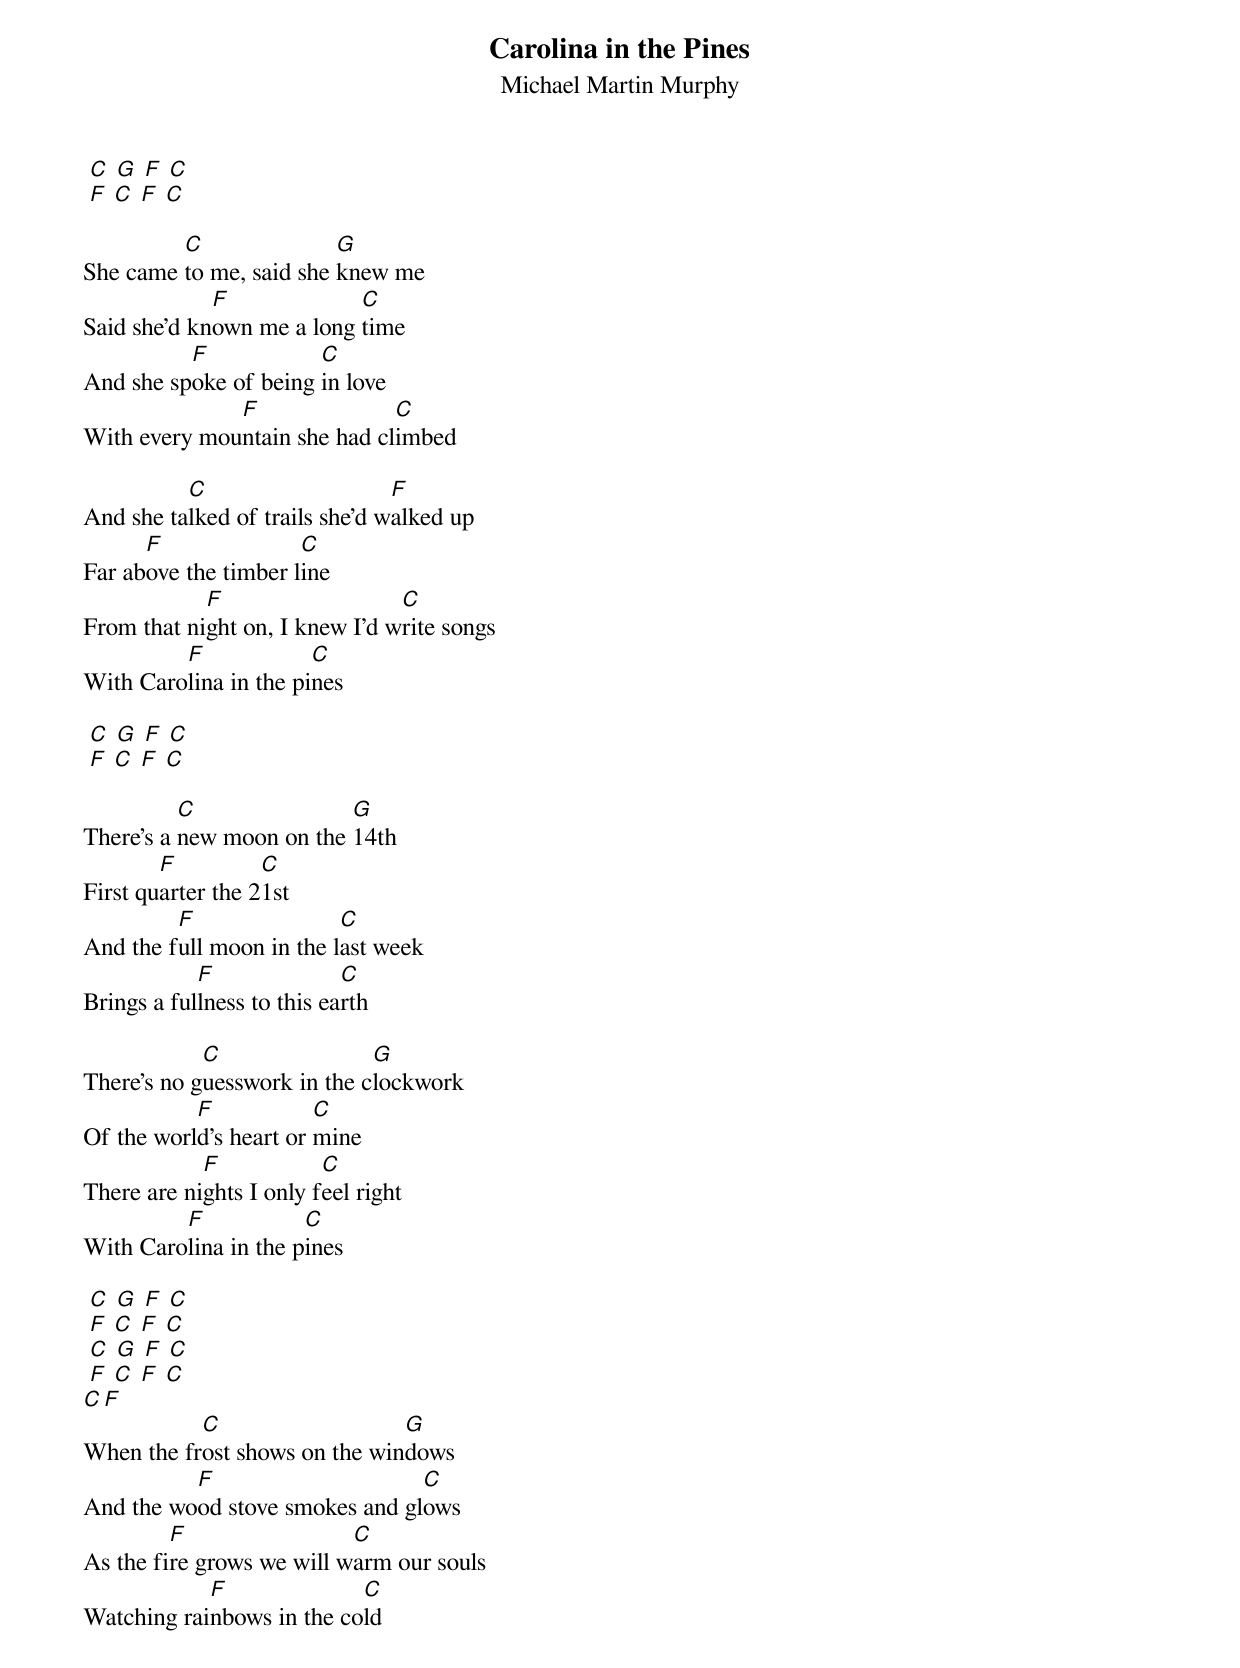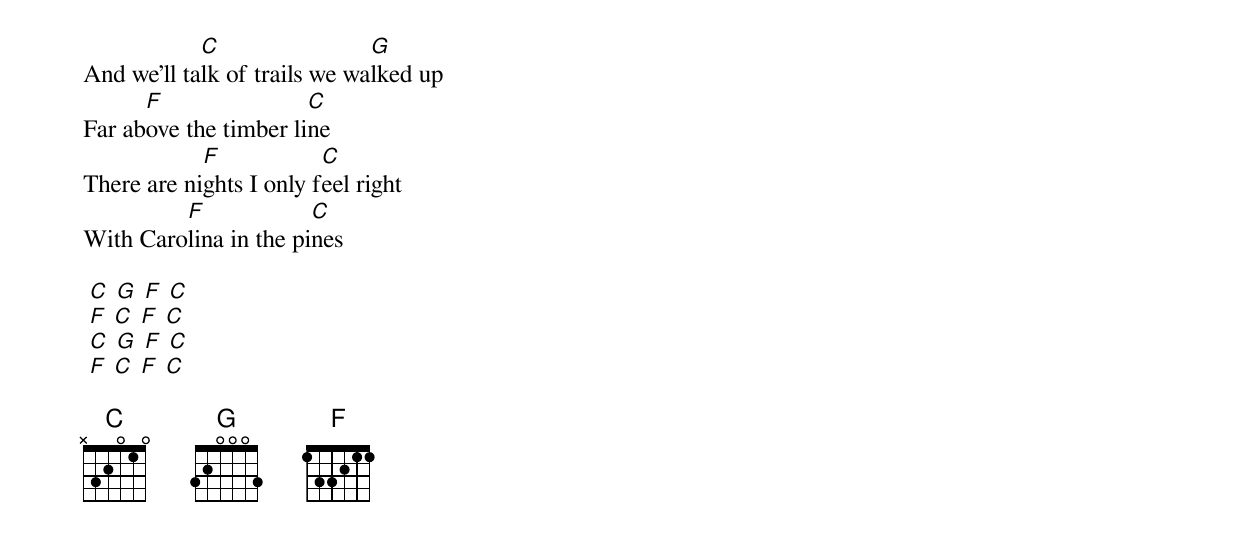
{title: Carolina in the Pines}
{subtitle: Michael Martin Murphy}
 [C] [G] [F] [C]
 [F] [C] [F] [C]

She came [C]to me, said she [G]knew me
Said she'd kn[F]own me a long [C]time
And she sp[F]oke of being [C]in love
With every mou[F]ntain she had cl[C]imbed

And she ta[C]lked of trails she'd w[F]alked up
Far ab[F]ove the timber l[C]ine
From that ni[F]ght on, I knew I'd w[C]rite songs
With Caro[F]lina in the pi[C]nes

 [C] [G] [F] [C]
 [F] [C] [F] [C]

There's a [C]new moon on the [G]14th
First qu[F]arter the 2[C]1st
And the f[F]ull moon in the l[C]ast week
Brings a ful[F]lness to this ea[C]rth

There's no g[C]uesswork in the c[G]lockwork
Of the worl[F]d's heart or [C]mine
There are ni[F]ghts I only f[C]eel right
With Caro[F]lina in the p[C]ines

 [C] [G] [F] [C]
 [F] [C] [F] [C]
 [C] [G] [F] [C]
 [F] [C] [F] [C]
[C][F]
When the fr[C]ost shows on the win[G]dows
And the wo[F]od stove smokes and gl[C]ows
As the fi[F]re grows we will w[C]arm our souls
Watching rai[F]nbows in the co[C]ld

And we'll ta[C]lk of trails we wa[G]lked up
Far ab[F]ove the timber li[C]ne
There are ni[F]ghts I only f[C]eel right
With Caro[F]lina in the pi[C]nes

 [C] [G] [F] [C]
 [F] [C] [F] [C]
 [C] [G] [F] [C]
 [F] [C] [F] [C]

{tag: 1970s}
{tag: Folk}
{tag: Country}
